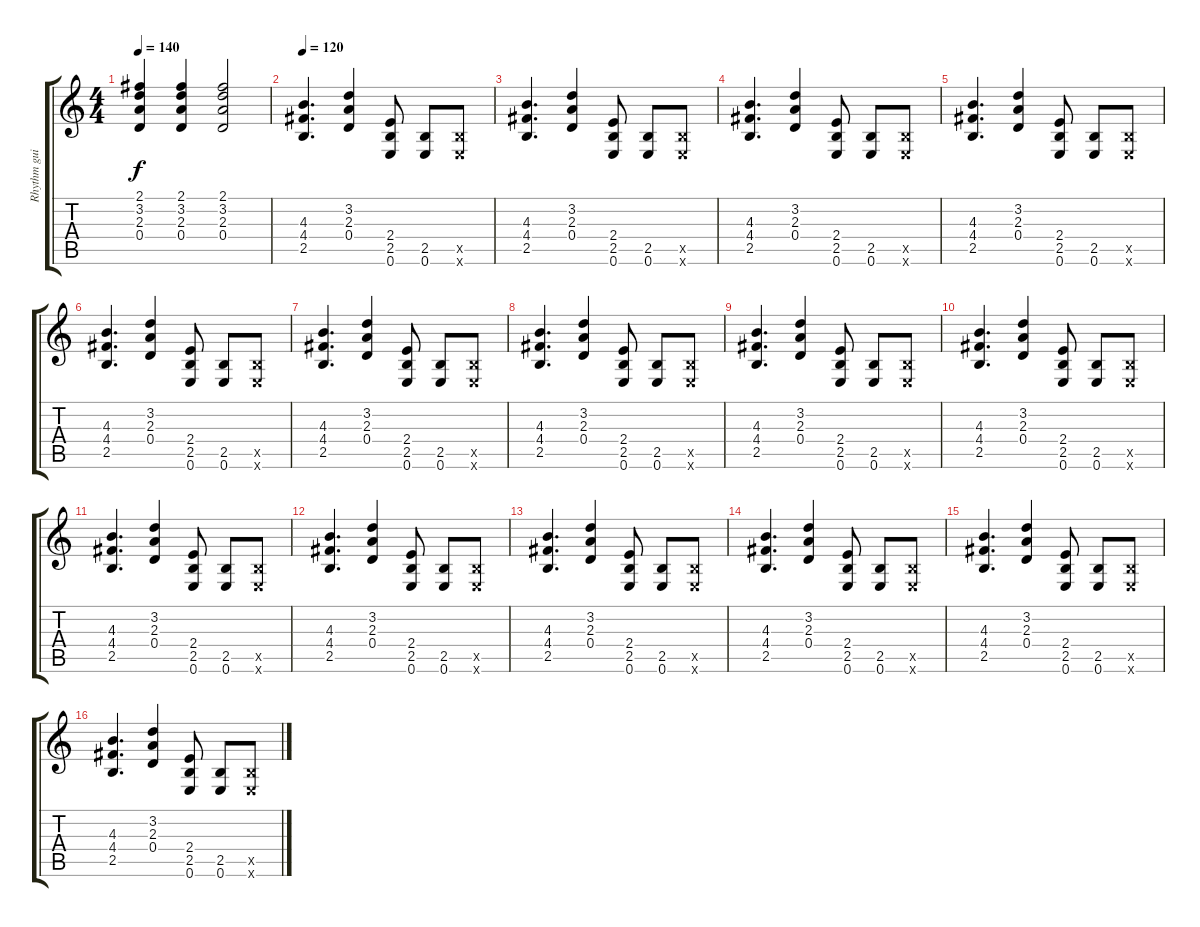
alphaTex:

\track ("Rhythm guitar" "Rhythm gui") {instrument overdrivenguitar}
\staff {score tabs}
\tuning (E4 B3 G3 D3 A2 E2) {hide}
\ts (4 4)
\tempo 140
\clef g2
\ks c
(2.1 3.2 2.3 0.4).4{dy f} (2.1 3.2 2.3 0.4).4 (2.1 3.2 2.3 0.4).2 |
\tempo 120
(4.3 4.4 2.5).4{d volume 10 balance 8} (3.2 2.3 0.4).4 (2.4 2.5 0.6).8 (2.5 0.6).8 (2.5{x} 0.6{x}).8 |
(4.3 4.4 2.5).4{d} (3.2 2.3 0.4).4 (2.4 2.5 0.6).8 (2.5 0.6).8 (2.5{x} 0.6{x}).8 |
(4.3 4.4 2.5).4{d} (3.2 2.3 0.4).4 (2.4 2.5 0.6).8 (2.5 0.6).8 (2.5{x} 0.6{x}).8 |
(4.3 4.4 2.5).4{d} (3.2 2.3 0.4).4 (2.4 2.5 0.6).8 (2.5 0.6).8 (2.5{x} 0.6{x}).8 |
(4.3 4.4 2.5).4{d} (3.2 2.3 0.4).4 (2.4 2.5 0.6).8 (2.5 0.6).8 (2.5{x} 0.6{x}).8 |
(4.3 4.4 2.5).4{d} (3.2 2.3 0.4).4 (2.4 2.5 0.6).8 (2.5 0.6).8 (2.5{x} 0.6{x}).8 |
(4.3 4.4 2.5).4{d} (3.2 2.3 0.4).4 (2.4 2.5 0.6).8 (2.5 0.6).8 (2.5{x} 0.6{x}).8 |
(4.3 4.4 2.5).4{d} (3.2 2.3 0.4).4 (2.4 2.5 0.6).8 (2.5 0.6).8 (2.5{x} 0.6{x}).8 |
(4.3 4.4 2.5).4{d} (3.2 2.3 0.4).4 (2.4 2.5 0.6).8 (2.5 0.6).8 (2.5{x} 0.6{x}).8 |
(4.3 4.4 2.5).4{d} (3.2 2.3 0.4).4 (2.4 2.5 0.6).8 (2.5 0.6).8 (2.5{x} 0.6{x}).8 |
(4.3 4.4 2.5).4{d} (3.2 2.3 0.4).4 (2.4 2.5 0.6).8 (2.5 0.6).8 (2.5{x} 0.6{x}).8 |
(4.3 4.4 2.5).4{d} (3.2 2.3 0.4).4 (2.4 2.5 0.6).8 (2.5 0.6).8 (2.5{x} 0.6{x}).8 |
(4.3 4.4 2.5).4{d} (3.2 2.3 0.4).4 (2.4 2.5 0.6).8 (2.5 0.6).8 (2.5{x} 0.6{x}).8 |
(4.3 4.4 2.5).4{d} (3.2 2.3 0.4).4 (2.4 2.5 0.6).8 (2.5 0.6).8 (2.5{x} 0.6{x}).8 |
(4.3 4.4 2.5).4{d} (3.2 2.3 0.4).4 (2.4 2.5 0.6).8 (2.5 0.6).8 (2.5{x} 0.6{x}).8
